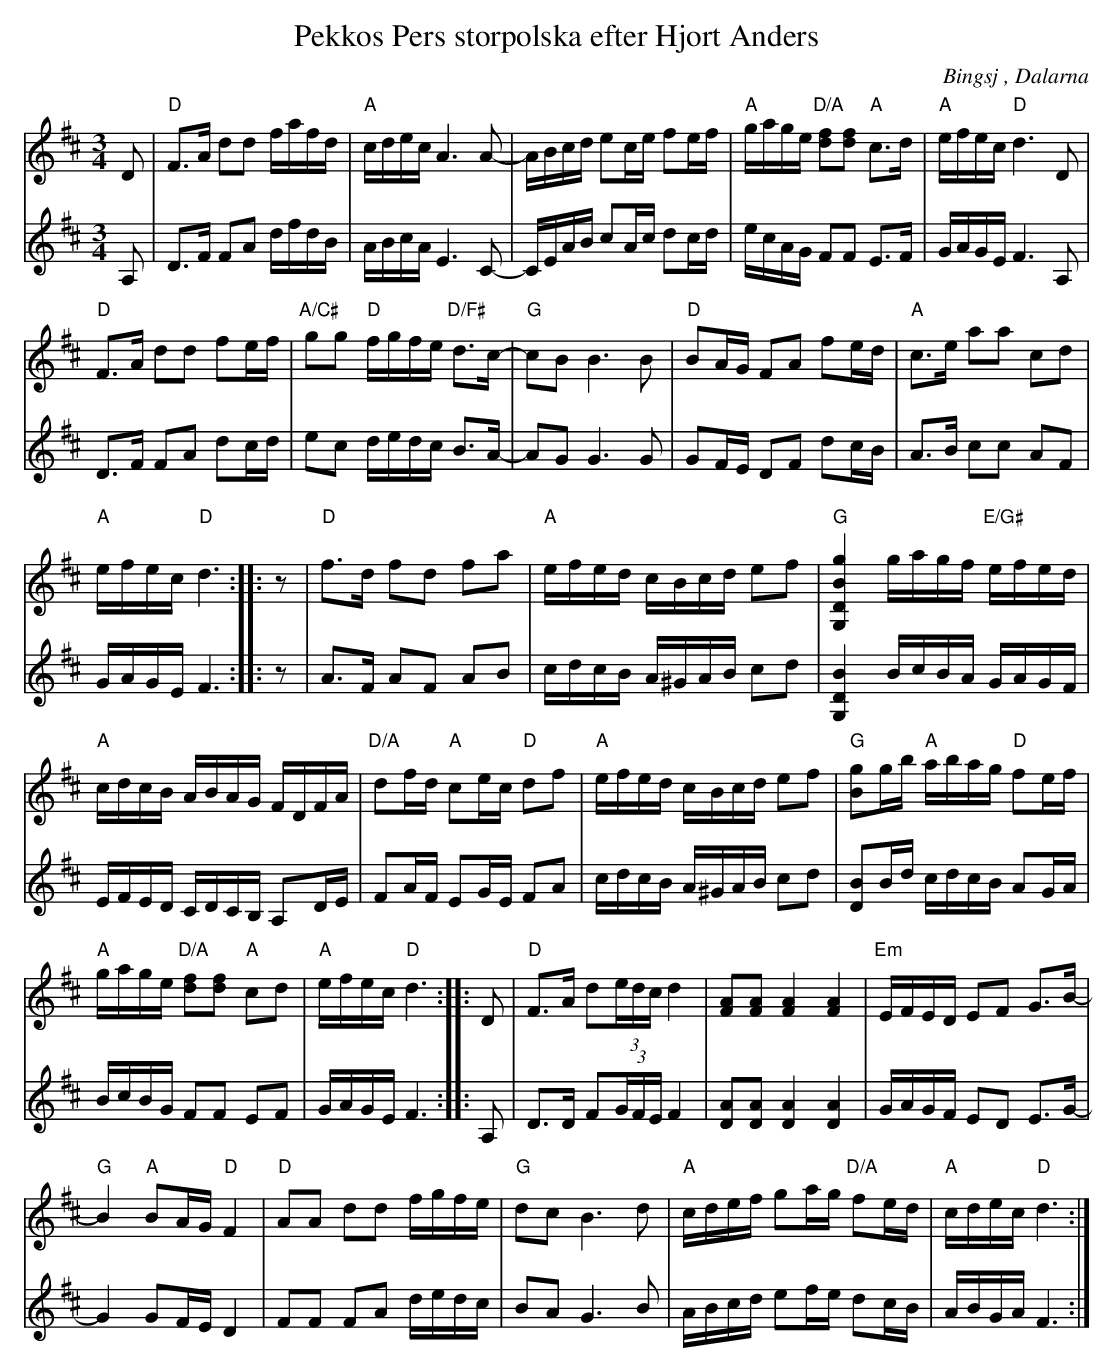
X:1
T: Pekkos Pers storpolska efter Hjort Anders
O: Bingsj , Dalarna
M: 3/4
L: 1/8
K: D
V:1
D | "D" F>A dd f/a/f/d/ | "A" c/d/e/c/ A3 A-| A/B/c/d/ ec/e/ fe/f/ | "A" g/a/g/e/ "D/A" [df][df] "A" c>d | "A" e/f/e/c/ "D" d3  D|
"D" F>A dd fe/f/ | "A/C#" gg "D" f/g/f/e/ "D/F#" d>c- | "G" cB B3 B | "D" BA/G/ FA fe/d/ | "A" c>e aa cd |
"A" e/f/e/c/ "D" d3 :: z | "D" f>d fd fa | "A" e/f/e/d/ c/B/c/d/ ef | "G" [G,2D2B2g2] g/a/g/f/ "E/G#" e/f/e/d/ |
"A" c/d/c/B/ A/B/A/G/ F/D/F/A/ | "D/A" df/d/ "A" ce/c/ "D" df | "A" e/f/e/d/ c/B/c/d/ ef | "G" [Bg]g/b/ "A" a/b/a/g/ "D" fe/f/ |
"A" g/a/g/e/ "D/A" [df][df] "A" cd | "A" e/f/e/c/ "D" d3 :: D | "D" F>A d(3e/d/c/ d2 | [FA][FA] [F2A2] [F2A2] | "Em" E/F/E/D/ EF G>B- |
"G" B2 "A" BA/G/ "D" F2 | "D" AA dd f/g/f/e/ | "G" dc B3 d | "A" c/d/e/f/ ga/g/ "D/A" fe/d/ | "A" c/d/e/c/ "D" d3 :|]
V:2
A, | D>F FA d/f/d/B/ | A/B/c/A/ E3 C-| C/E/A/B/ cA/c/ dc/d/ | e/c/A/G/ FF E>F | G/A/G/E/ F3 A, |
D>F FA dc/d/ | ec d/e/d/c/ B>A- | AG G3 G | GF/E/ DF dc/B/ | A>B cc AF |
G/A/G/E/ F3 :: z | A>F AF AB | c/d/c/B/ A/^G/A/B/ cd | [G,2D2B2] B/c/B/A/ G/A/G/F/ |
E/F/E/D/ C/D/C/B,/ A,D/E/ | FA/F/ EG/E/ FA | c/d/c/B/ A/^G/A/B/ cd | [DB]B/d/ c/d/c/B/ AG/A/ |
B/c/B/G/ FF EF | G/A/G/E/ F3 :: A, | D>D F(3G/F/E/ F2 | [DA][DA] [D2A2] [D2A2] | G/A/G/F/ ED E>G- |
G2 GF/E/ D2 | FF FA d/e/d/c/ | BA G3 B | A/B/c/d/ ef/e/ dc/B/ | A/B/G/A/ F3 :|]
